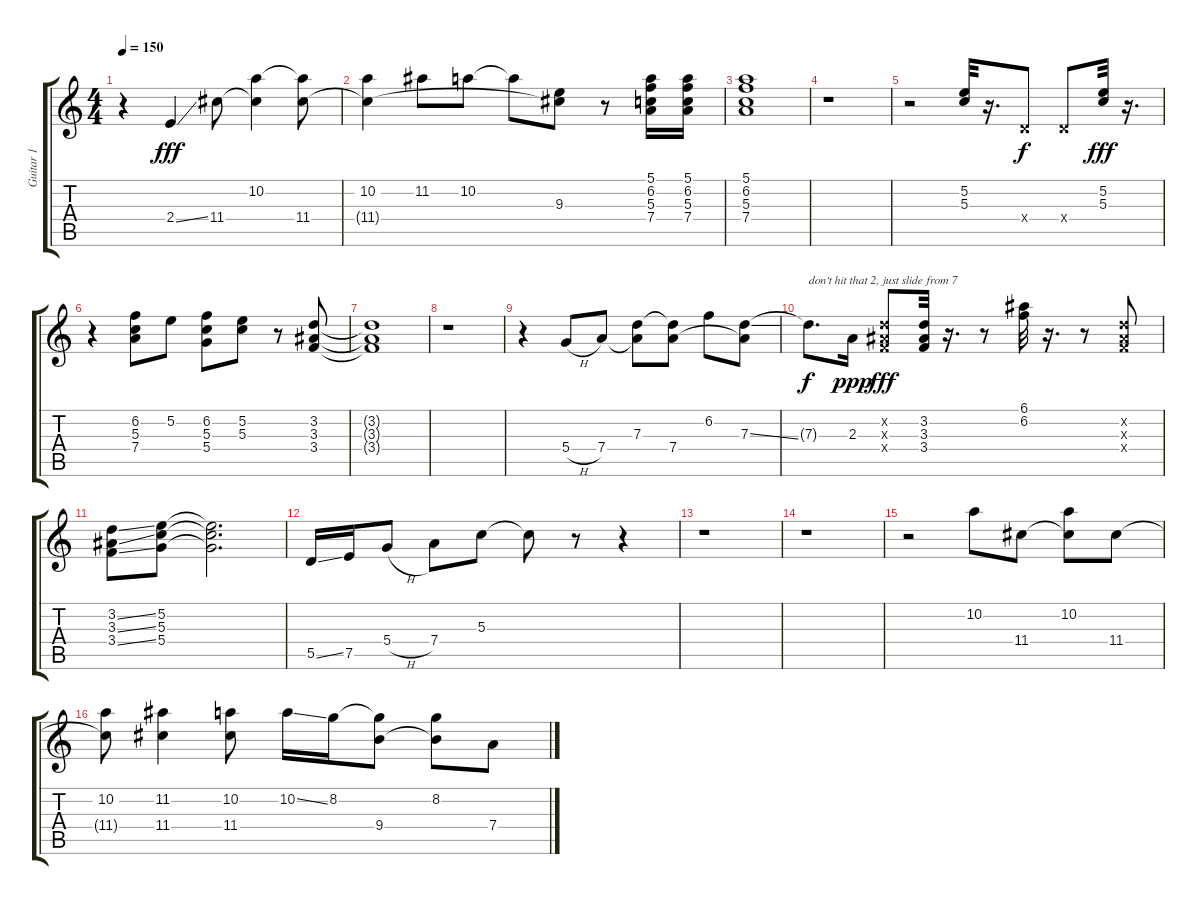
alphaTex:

\track ("Guitar 1" "Guitar 1") {instrument electricguitarclean}
\staff {score tabs}
\tuning (E4 B3 G3 D3 A2 E2) {hide}
\ts (4 4)
\tempo 150
\clef g2
\ks c
r.4{dy f} 2.4{ss}.4{dy fff} 11.4.8 (10.2 11.4{t}).4 (10.2{t} 11.4).8 |
(10.2 11.4{t}).4 11.2.8 10.2.8 10.2{t}.8 (9.3 11.4{t}).8 r.8 (5.1 6.2 5.3 7.4).16 (5.1 6.2 5.3 7.4).16 |
(5.1 6.2 5.3 7.4).1 |
r.1 |
r.2 (5.2 5.3).32 r.16{d} 0.4{x}.8{dy f} 0.4{x}.8 (5.2 5.3).32{dy fff} r.16{d} |
r.4 (6.2 5.3 7.4).8 5.2.8 (6.2 5.3 5.4).8 (5.2 5.3).8 r.8 (3.2 3.3 3.4).8 |
(3.2{t} 3.3{t} 3.4{t}).1 |
r.1 |
r.4 5.4{h}.8 7.4.8 (7.3 7.4{t}).8 (7.3{t} 7.4).8 6.2.8 (7.3{ss} 7.4{t}).8 |
7.3{t}.8{d txt "don't hit that 2, just slide from 7" dy f} 2.3.16{dy ppp} (3.2{x} 3.3{x} 3.4{x}).8{dy fff} (3.2 3.3 3.4).32 r.16{d} r.8 (6.1 6.2).32 r.16{d} r.8 (3.2{x} 3.3{x} 3.4{x}).8 |
(3.2{ss} 3.3{ss} 3.4{ss}).8 (5.2 5.3 5.4).8 (5.2{t} 5.3{t} 5.4{t}).2{d} |
5.5{ss}.16 7.5.16 5.4{h}.8 7.4.8 5.3.8 5.3{t}.8 r.8 r.4 |
r.1 |
r.1 |
r.2 10.2.8 11.4.8 (10.2 11.4{t}).8 11.4.8 |
(10.2 11.4{t}).8 (11.2 11.4).4 (10.2 11.4).8 10.2{ss}.16 8.2.16 (8.2{t} 9.4).8 (8.2 9.4{t}).8 7.4.8
